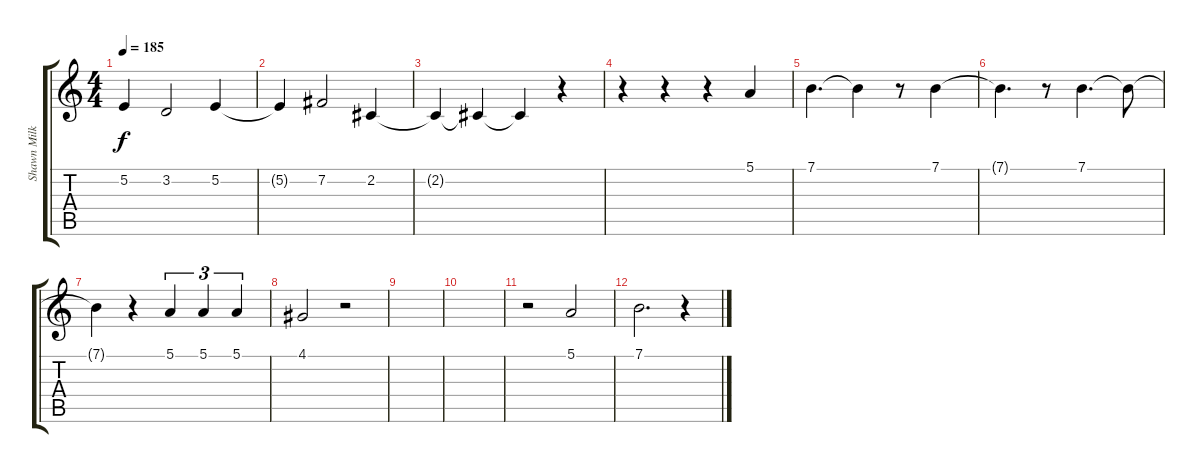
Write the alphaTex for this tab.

\track ("Shawn Milke - Vocals" "Shawn Milk") {instrument altosax}
\staff {score tabs}
\tuning (E4 B3 G3 D3 A2 E2) {hide}
\ts (4 4)
\tempo 185
\clef g2
\ks c
5.2{t}.4{dy f} 3.2.2 5.2.4 |
5.2{t}.4 7.2.2 2.2.4 |
2.2{t}.4 2.2{t}.4 2.2{t}.4 r.4 |
r.4 r.4 r.4 5.1.4 |
7.1.4{d} 7.1{t}.4 r.8 7.1.4 |
7.1{t}.4{d} r.8 7.1.4{d} 7.1{t}.8 |
7.1{t}.4 r.4 5.1.4{tu (3 2)} 5.1.4{tu (3 2)} 5.1.4{tu (3 2)} |
4.1.2 r.2 |
|
|
r.2 5.1.2 |
7.1.2{d} r.4
